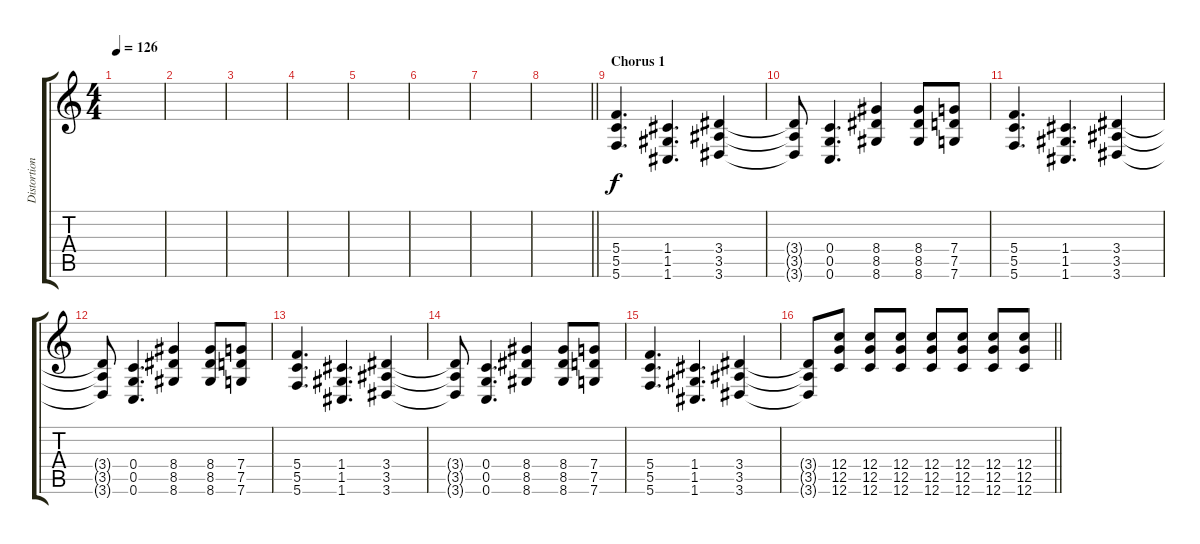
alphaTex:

\track ("Distortion Guitar 1" "Distortion") {instrument distortionguitar}
\staff {score tabs}
\tuning (D4 A3 F3 C3 G2 C2) {hide}
\ts (4 4)
\tempo 126
\clef g2
\ks c
|
|
|
|
|
|
|
\barLineRight lightlight
|
\section ("" "Chorus 1")
(5.4 5.5 5.6).4{d} (1.4 1.5 1.6).4{d} (3.4 3.5 3.6).4 |
(3.4{t} 3.5{t} 3.6{t}).8 (0.4 0.5 0.6).4{d} (8.4 8.5 8.6).4 (8.4 8.5 8.6).8 (7.4 7.5 7.6).8 |
(5.4 5.5 5.6).4{d} (1.4 1.5 1.6).4{d} (3.4 3.5 3.6).4 |
(3.4{t} 3.5{t} 3.6{t}).8 (0.4 0.5 0.6).4{d} (8.4 8.5 8.6).4 (8.4 8.5 8.6).8 (7.4 7.5 7.6).8 |
(5.4 5.5 5.6).4{d} (1.4 1.5 1.6).4{d} (3.4 3.5 3.6).4 |
(3.4{t} 3.5{t} 3.6{t}).8 (0.4 0.5 0.6).4{d} (8.4 8.5 8.6).4 (8.4 8.5 8.6).8 (7.4 7.5 7.6).8 |
(5.4 5.5 5.6).4{d} (1.4 1.5 1.6).4{d} (3.4 3.5 3.6).4 |
\barLineRight lightlight
(3.4{t} 3.5{t} 3.6{t}).8 (12.4 12.5 12.6).8 (12.4 12.5 12.6).8 (12.4 12.5 12.6).8 (12.4 12.5 12.6).8 (12.4 12.5 12.6).8 (12.4 12.5 12.6).8 (12.4 12.5 12.6).8
